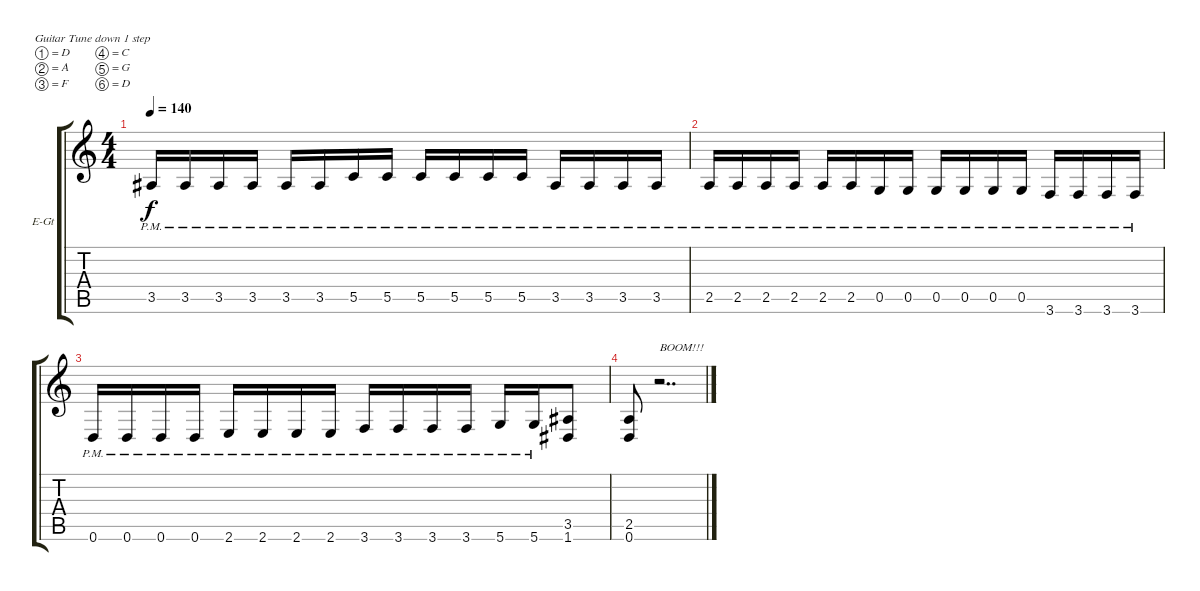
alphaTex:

\defaultSystemsLayout 4
\bracketExtendMode groupsimilarinstruments
\firstSystemTrackNameOrientation horizontal
\otherSystemsTrackNameOrientation horizontal
\track ("Sami" "E-Gt") {instrument distortionguitar}
\staff {score tabs}
\tuning (D4 A3 F3 C3 G2 D2)
\ts (4 4)
\tempo 140
\clef g2
\ks c
3.5{pm}.16{dy f} 3.5{pm}.16 3.5{pm}.16 3.5{pm}.16 3.5{pm}.16 3.5{pm}.16 5.5{pm}.16 5.5{pm}.16 5.5{pm}.16 5.5{pm}.16 5.5{pm}.16 5.5{pm}.16 3.5{pm}.16 3.5{pm}.16 3.5{pm}.16 3.5{pm}.16 |
2.5{pm}.16 2.5{pm}.16 2.5{pm}.16 2.5{pm}.16 2.5{pm}.16 2.5{pm}.16 0.5{pm}.16 0.5{pm}.16 0.5{pm}.16 0.5{pm}.16 0.5{pm}.16 0.5{pm}.16 3.6{pm}.16 3.6{pm}.16 3.6{pm}.16 3.6{pm}.16 |
0.6{pm}.16 0.6{pm}.16 0.6{pm}.16 0.6{pm}.16 2.6{pm}.16 2.6{pm}.16 2.6{pm}.16 2.6{pm}.16 3.6{pm}.16 3.6{pm}.16 3.6{pm}.16 3.6{pm}.16 5.6{pm}.16 5.6{pm}.16 (3.5 1.6).8 |
(2.5 0.6).8 r.2{dd txt "BOOM!!!"}
